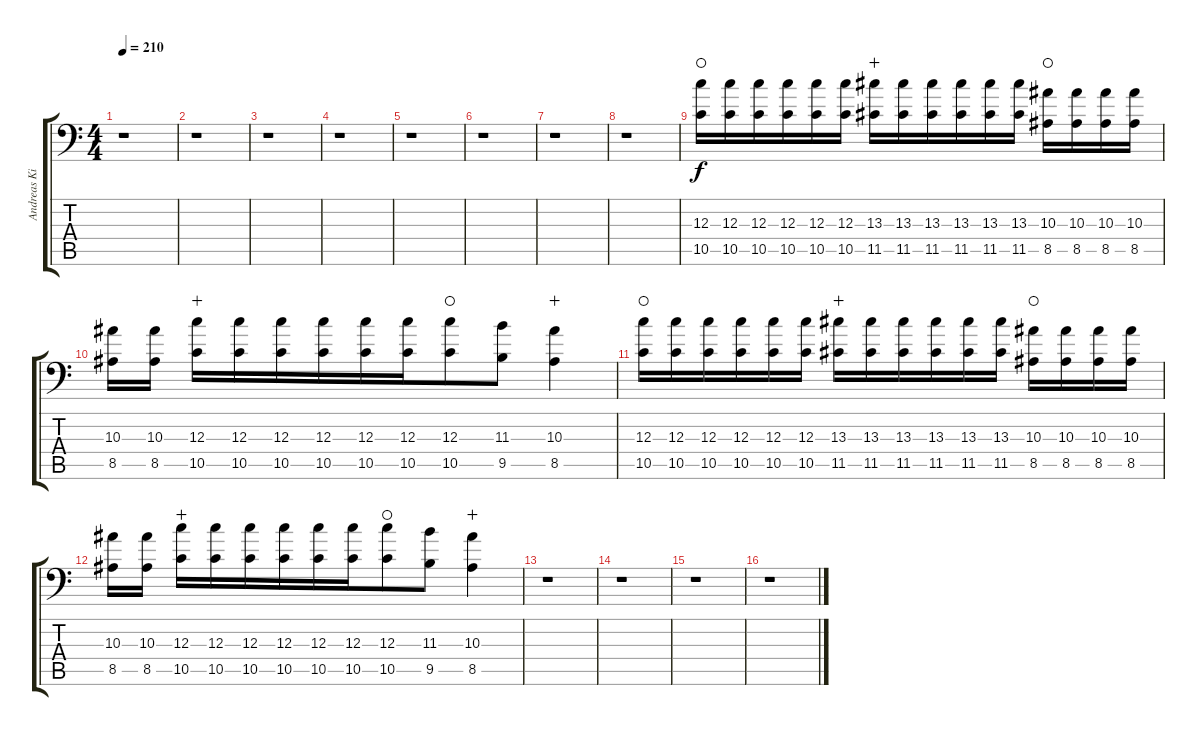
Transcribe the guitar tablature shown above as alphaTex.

\track ("Andreas Kisser" "Andreas Ki") {instrument overdrivenguitar}
\staff {score tabs}
\tuning (A3 E3 C3 G2 D2 A1) {hide}
\ts (4 4)
\tempo 210
\clef f4
\ks c
r.1{dy f} |
r.1 |
r.1 |
r.1 |
r.1 |
r.1 |
r.1 |
r.1 |
(12.3 10.5).16{waho} (12.3 10.5).16 (12.3 10.5).16 (12.3 10.5).16{beam merge} (12.3 10.5).16 (12.3 10.5).16{beam split} (13.3 11.5).16{wahc} (13.3 11.5).16{beam merge} (13.3 11.5).16 (13.3 11.5).16 (13.3 11.5).16 (13.3 11.5).16{beam split} (10.3 8.5).16{waho} (10.3 8.5).16 (10.3 8.5).16 (10.3 8.5).16 |
(10.3 8.5).16 (10.3 8.5).16{beam split} (12.3 10.5).16{wahc} (12.3 10.5).16{beam merge} (12.3 10.5).16 (12.3 10.5).16 (12.3 10.5).16 (12.3 10.5).16{beam merge} (12.3 10.5).8{waho} (11.3 9.5).8 (10.3 8.5).4{wahc} |
(12.3 10.5).16{waho} (12.3 10.5).16 (12.3 10.5).16 (12.3 10.5).16{beam merge} (12.3 10.5).16 (12.3 10.5).16{beam split} (13.3 11.5).16{wahc} (13.3 11.5).16{beam merge} (13.3 11.5).16 (13.3 11.5).16 (13.3 11.5).16 (13.3 11.5).16{beam split} (10.3 8.5).16{waho} (10.3 8.5).16 (10.3 8.5).16 (10.3 8.5).16 |
(10.3 8.5).16 (10.3 8.5).16{beam split} (12.3 10.5).16{wahc} (12.3 10.5).16{beam merge} (12.3 10.5).16 (12.3 10.5).16 (12.3 10.5).16 (12.3 10.5).16{beam merge} (12.3 10.5).8{waho} (11.3 9.5).8 (10.3 8.5).4{wahc} |
r.1 |
r.1 |
r.1 |
r.1
